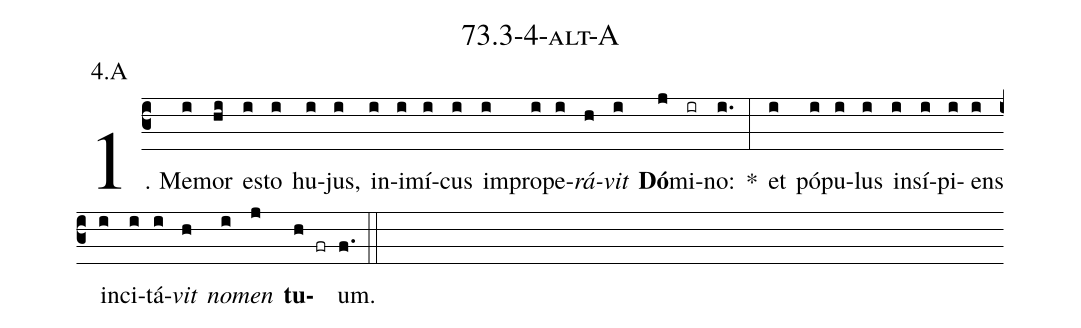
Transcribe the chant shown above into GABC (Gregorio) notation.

name: 73.3-4-alt-A;
annotation: 4.A;
%%
(c3)1. Me(i)mor(hi) es(i)to(i) hu(i)jus,(i) in(i)i(i)mí(i)cus(i) im(i)pro(i)pe(i)<i>rá</i>(h)<i>vit</i>(i) <b>Dó</b>(j)mi(ir)no:(i.) *(:) et(i) pó(i)pu(i)lus(i) in(i)sí(i)pi(i)ens(i) in(i)ci(i)tá(i)<i>vit</i>(h) <i>no</i>(i)<i>men</i>(j) <b>tu</b>(h fr)um.(f.) (::)


%E(i) u(h) o(i) u(j) a(h) e.(f.) (::)
